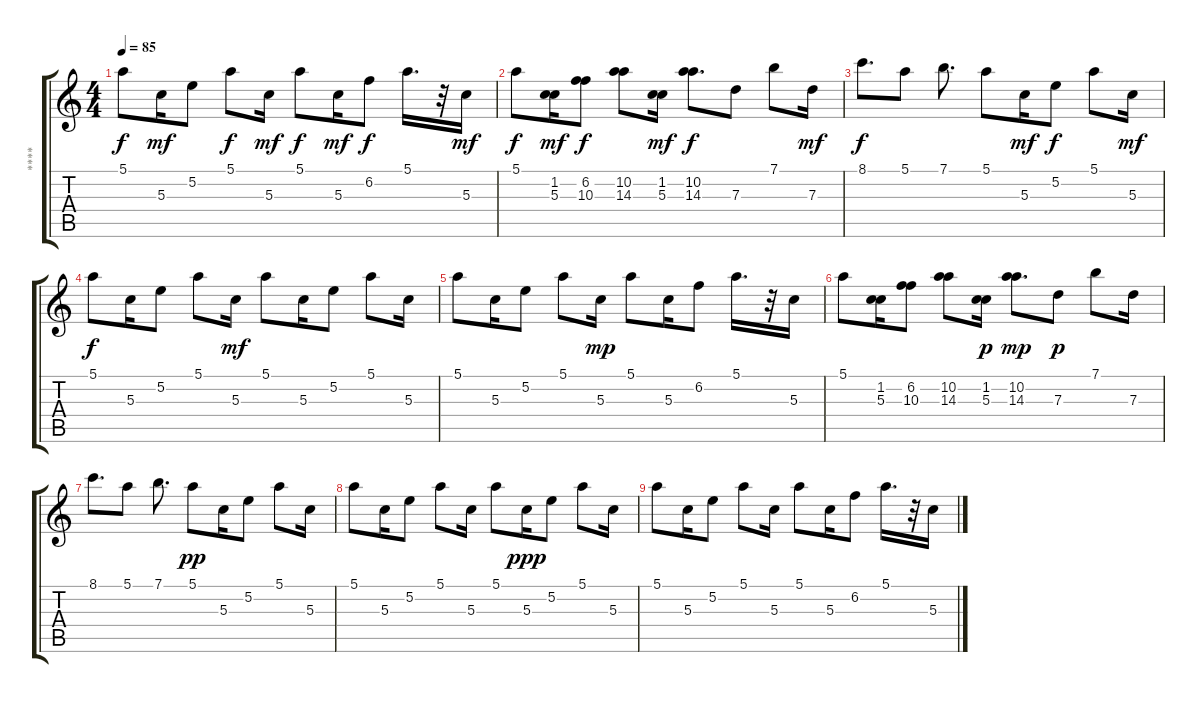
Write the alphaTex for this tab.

\track ("**** " "**** ") {instrument acousticguitarsteel}
\staff {score tabs}
\tuning (E4 B3 G3 D3 A2 E2) {hide}
\ts (4 4)
\tempo 85
\clef g2
\ks c
5.1.8{dy f} 5.3.16{dy mf} 5.2.8 5.1.8{dy f} 5.3.16{dy mf} 5.1.8{dy f} 5.3.16{dy mf} 6.2.8{dy f} 5.1.16{d} r.32 5.3.16{dy mf} |
5.1.8{dy f} (1.2 5.3).16{dy mf} (6.2 10.3).8{dy f} (10.2 14.3).8 (1.2 5.3).16{dy mf} (10.2 14.3).8{d dy f} 7.3.8 7.1.8 7.3.16{dy mf} |
8.1.8{d dy f} 5.1.8 7.1.8{d} 5.1.8 5.3.16{dy mf} 5.2.8{dy f} 5.1.8 5.3.16{dy mf} |
5.1.8{dy f} 5.3.16 5.2.8 5.1.8 5.3.16{dy mf} 5.1.8 5.3.16 5.2.8 5.1.8 5.3.16 |
5.1.8 5.3.16 5.2.8 5.1.8 5.3.16{dy mp} 5.1.8 5.3.16 6.2.8 5.1.16{d} r.32 5.3.16 |
5.1.8 (1.2 5.3).16 (6.2 10.3).8 (10.2 14.3).8 (1.2 5.3).16{dy p} (10.2 14.3).8{d dy mp} 7.3.8{dy p} 7.1.8 7.3.16 |
8.1.8{d} 5.1.8 7.1.8{d} 5.1.8{dy pp} 5.3.16 5.2.8 5.1.8 5.3.16 |
5.1.8 5.3.16 5.2.8 5.1.8 5.3.16 5.1.8 5.3.16{dy ppp} 5.2.8 5.1.8 5.3.16 |
5.1.8 5.3.16 5.2.8 5.1.8 5.3.16 5.1.8 5.3.16 6.2.8 5.1.16{d} r.32 5.3.16
